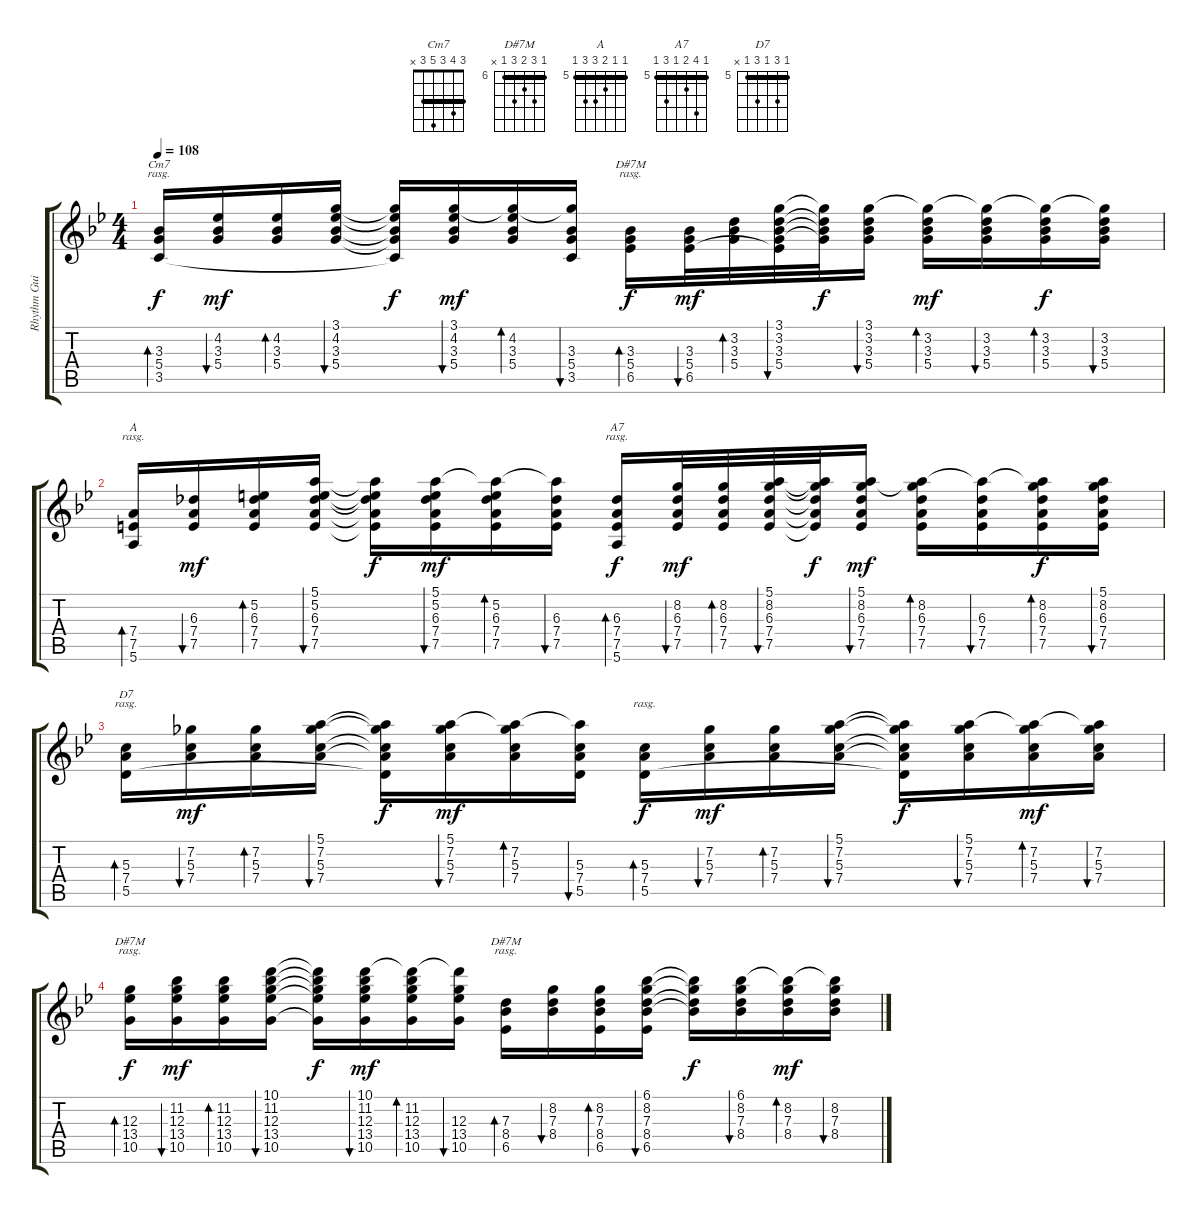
\track ("Rhythm Guitar 2" "Rhythm Gui") {instrument acousticguitarsteel}
\staff {score tabs}
\tuning (E4 B3 G3 D3 A2 E2) {hide}
\chord ("Cm7" 3 4 3 5 3 x) {barre 3}
\chord ("D#7M" 3 3 3 5 6 x) {firstfret 3 barre 3}
\chord ("A" 5 5 6 7 7 5) {firstfret 5 barre 5}
\chord ("A7" 5 8 6 5 7 5) {firstfret 5 barre 5}
\chord ("D7" 5 7 5 7 5 x) {firstfret 5 barre 5}
\chord ("D#7M" 10 11 12 13 10 x) {firstfret 10 barre 10}
\chord ("D#7M" 6 8 7 8 6 x) {firstfret 6 barre 6}
\ts (4 4)
\tempo 108
\clef g2
\ks gminor
(3.3 5.4 3.5).16{bd 120 ch "Cm7" rasg ii dy f} (4.2 3.3 5.4).16{bu 30 dy mf} (4.2 3.3 5.4).16{bd 30} (3.1 4.2 3.3 5.4).16{bu 60} (3.1{t} 4.2{t} 3.3{t} 5.4{t} 3.5{t}).16{dy f} (3.1 4.2 3.3 5.4).16{bu 120 dy mf} (3.1{t} 4.2 3.3 5.4).16{bd 120} (3.1{t} 3.3 5.4 3.5).16{bu 120} (3.3 5.4 6.5).16{bd 120 ch "D#7M" rasg ii dy f} (3.3 5.4 6.5).32{bu 30 dy mf} (3.2 3.3 5.4).32{bd 30} (3.1 3.2 3.3 5.4 6.5{t}).32{bu 30} (3.1{t} 3.2{t} 3.3{t} 5.4{t}).32{dy f} (3.1 3.2 3.3 5.4).16{bu 30} (3.1{t} 3.2 3.3 5.4).16{bd 30 dy mf} (3.1{t} 3.2 3.3 5.4).16{bu 30} (3.1{t} 3.2 3.3 5.4).16{bd 60 dy f} (3.1{t} 3.2 3.3 5.4).16{bu 60} |
(7.4 7.5 5.6).16{bd 120 ch "A" rasg ii} (6.3 7.4 7.5).16{bu 30 dy mf} (5.2 6.3 7.4 7.5).16{bd 30} (5.1 5.2 6.3 7.4 7.5).16{bu 60} (5.1{t} 5.2{t} 6.3{t} 7.4{t} 7.5{t}).16{dy f} (5.1 5.2 6.3 7.4 7.5).16{bu 120 dy mf} (5.1{t} 5.2 6.3 7.4 7.5).16{bd 120} (5.1{t} 6.3 7.4 7.5).16{bu 120} (6.3 7.4 7.5 5.6).16{bd 120 ch "A7" rasg ii dy f} (8.2 6.3 7.4 7.5).32{bu 30 dy mf} (8.2 6.3 7.4 7.5).32{bd 30} (5.1 8.2 6.3 7.4 7.5).32{bu 30} (5.1{t} 8.2{t} 6.3{t} 7.4{t} 7.5{t}).32{dy f} (5.1 8.2 6.3 7.4 7.5).16{bu 30 dy mf} (5.1{t} 8.2 6.3 7.4 7.5).16{bd 30} (5.1{t} 6.3 7.4 7.5).16{bu 30} (5.1{t} 8.2 6.3 7.4 7.5).16{bd 60 dy f} (5.1 8.2 6.3 7.4 7.5).16{bu 60} |
(5.3 7.4 5.5).16{bd 120 ch "D7" rasg ii} (7.2 5.3 7.4).16{bu 30 dy mf} (7.2 5.3 7.4).16{bd 30} (5.1 7.2 5.3 7.4).16{bu 60} (5.1{t} 7.2{t} 5.3{t} 7.4{t} 5.5{t}).16{dy f} (5.1 7.2 5.3 7.4).16{bu 120 dy mf} (5.1{t} 7.2 5.3 7.4).16{bd 120} (5.1{t} 5.3 7.4 5.5).16{bu 120} (5.3 7.4 5.5).16{bd 120 rasg ii dy f} (7.2 5.3 7.4).16{bu 30 dy mf} (7.2 5.3 7.4).16{bd 30} (5.1 7.2 5.3 7.4).16{bu 30} (5.1{t} 7.2{t} 5.3{t} 7.4{t} 5.5{t}).16{dy f} (5.1 7.2 5.3 7.4).16{bu 30} (5.1{t} 7.2 5.3 7.4).16{bd 30 dy mf} (5.1{t} 7.2 5.3 7.4).16{bu 30} |
(12.3 13.4 10.5).16{bd 120 ch "D#7M" rasg ii dy f} (11.2 12.3 13.4 10.5).16{bu 30 dy mf} (11.2 12.3 13.4 10.5).16{bd 30} (10.1 11.2 12.3 13.4 10.5).16{bu 60} (10.1{t} 11.2{t} 12.3{t} 13.4{t} 10.5{t}).16{dy f} (10.1 11.2 12.3 13.4 10.5).16{bu 120 dy mf} (10.1{t} 11.2 12.3 13.4 10.5).16{bd 120} (10.1{t} 12.3 13.4 10.5).16{bu 120} (7.3 8.4 6.5).16{bd 120 ch "D#7M" rasg ii} (8.2 7.3 8.4).16{bu 30} (8.2 7.3 8.4 6.5).16{bd 30} (6.1 8.2 7.3 8.4 6.5).16{bu 30} (6.1{t} 8.2{t} 7.3{t} 8.4{t}).16{dy f} (6.1 8.2 7.3 8.4).16{bu 30} (6.1{t} 8.2 7.3 8.4).16{bd 30 dy mf} (6.1{t} 8.2 7.3 8.4).16{bu 30}
